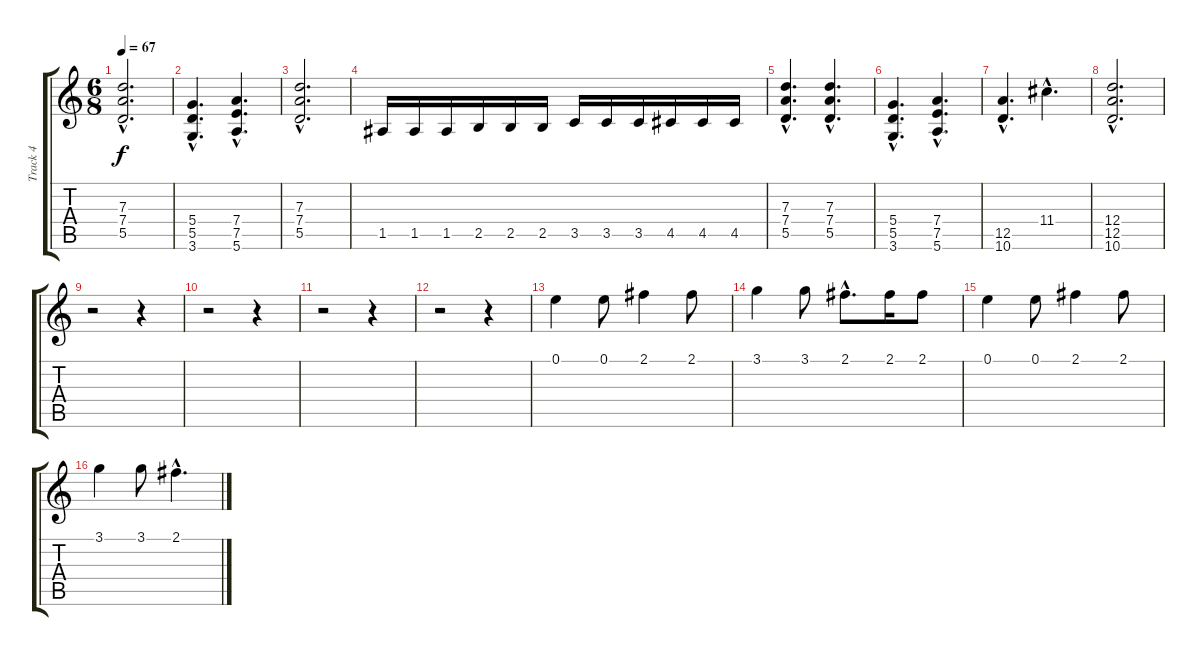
\track ("Track 4" "Track 4") {instrument overdrivenguitar}
\staff {score tabs}
\tuning (E4 B3 G3 D3 A2 E2) {hide}
\ts (6 8)
\tempo 67
\clef g2
\ks c
(7.3{hac} 7.4{hac} 5.5{hac}).2{d dy f} |
(5.4{hac} 5.5{hac} 3.6{hac}).4{d} (7.4{hac} 7.5{hac} 5.6{hac}).4{d} |
(7.3{hac} 7.4{hac} 5.5{hac}).2{d} |
1.5.16 1.5.16 1.5.16 2.5.16 2.5.16 2.5.16 3.5.16 3.5.16 3.5.16 4.5.16 4.5.16 4.5.16 |
(7.3{hac} 7.4{hac} 5.5{hac}).4{d} (7.3{hac} 7.4{hac} 5.5{hac}).4{d} |
(5.4{hac} 5.5{hac} 3.6{hac}).4{d} (7.4{hac} 7.5{hac} 5.6{hac}).4{d} |
(12.5{hac} 10.6{hac}).4{d} 11.4{hac}.4{d} |
(12.4{hac} 12.5{hac} 10.6{hac}).2{d} |
r.2 r.4 |
r.2 r.4 |
r.2 r.4 |
r.2 r.4 |
0.1.4{instrument electricguitarclean} 0.1.8 2.1.4 2.1.8 |
3.1.4 3.1.8 2.1{hac}.8{d} 2.1.16 2.1.8 |
0.1.4 0.1.8 2.1.4 2.1.8 |
3.1.4 3.1.8 2.1{hac}.4{d}
